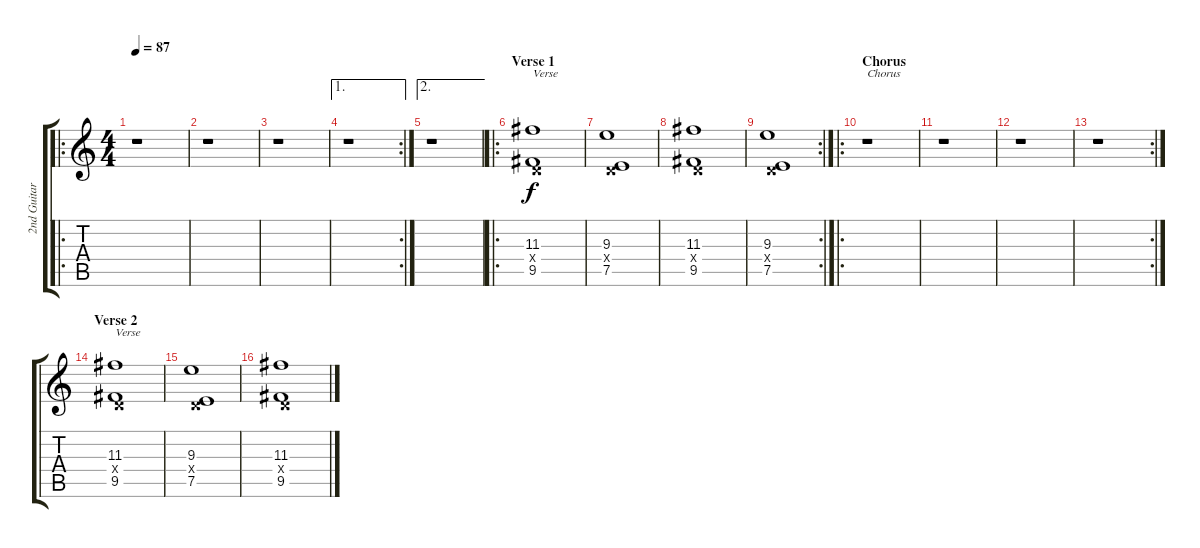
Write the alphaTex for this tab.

\track ("2nd Guitar" "2nd Guitar") {instrument overdrivenguitar}
\staff {score tabs}
\tuning (E4 B3 G3 D3 A2 E2) {hide}
\ro
\ts (4 4)
\tempo 87
\clef g2
\ks c
r.1{dy f} |
r.1 |
r.1 |
\ae 1
\rc 2
r.1 |
\ae 2
r.1 |
\ro
\section ("" "Verse 1")
(11.3 0.4{x} 9.5).1{txt "Verse"} |
(9.3 0.4{x} 7.5).1 |
(11.3 0.4{x} 9.5).1 |
\rc 2
(9.3 0.4{x} 7.5).1 |
\ro
\section ("" "Chorus")
r.1{txt "Chorus"} |
r.1 |
r.1 |
\rc 2
r.1 |
\section ("" "Verse 2")
(11.3 0.4{x} 9.5).1{txt "Verse"} |
(9.3 0.4{x} 7.5).1 |
(11.3 0.4{x} 9.5).1
